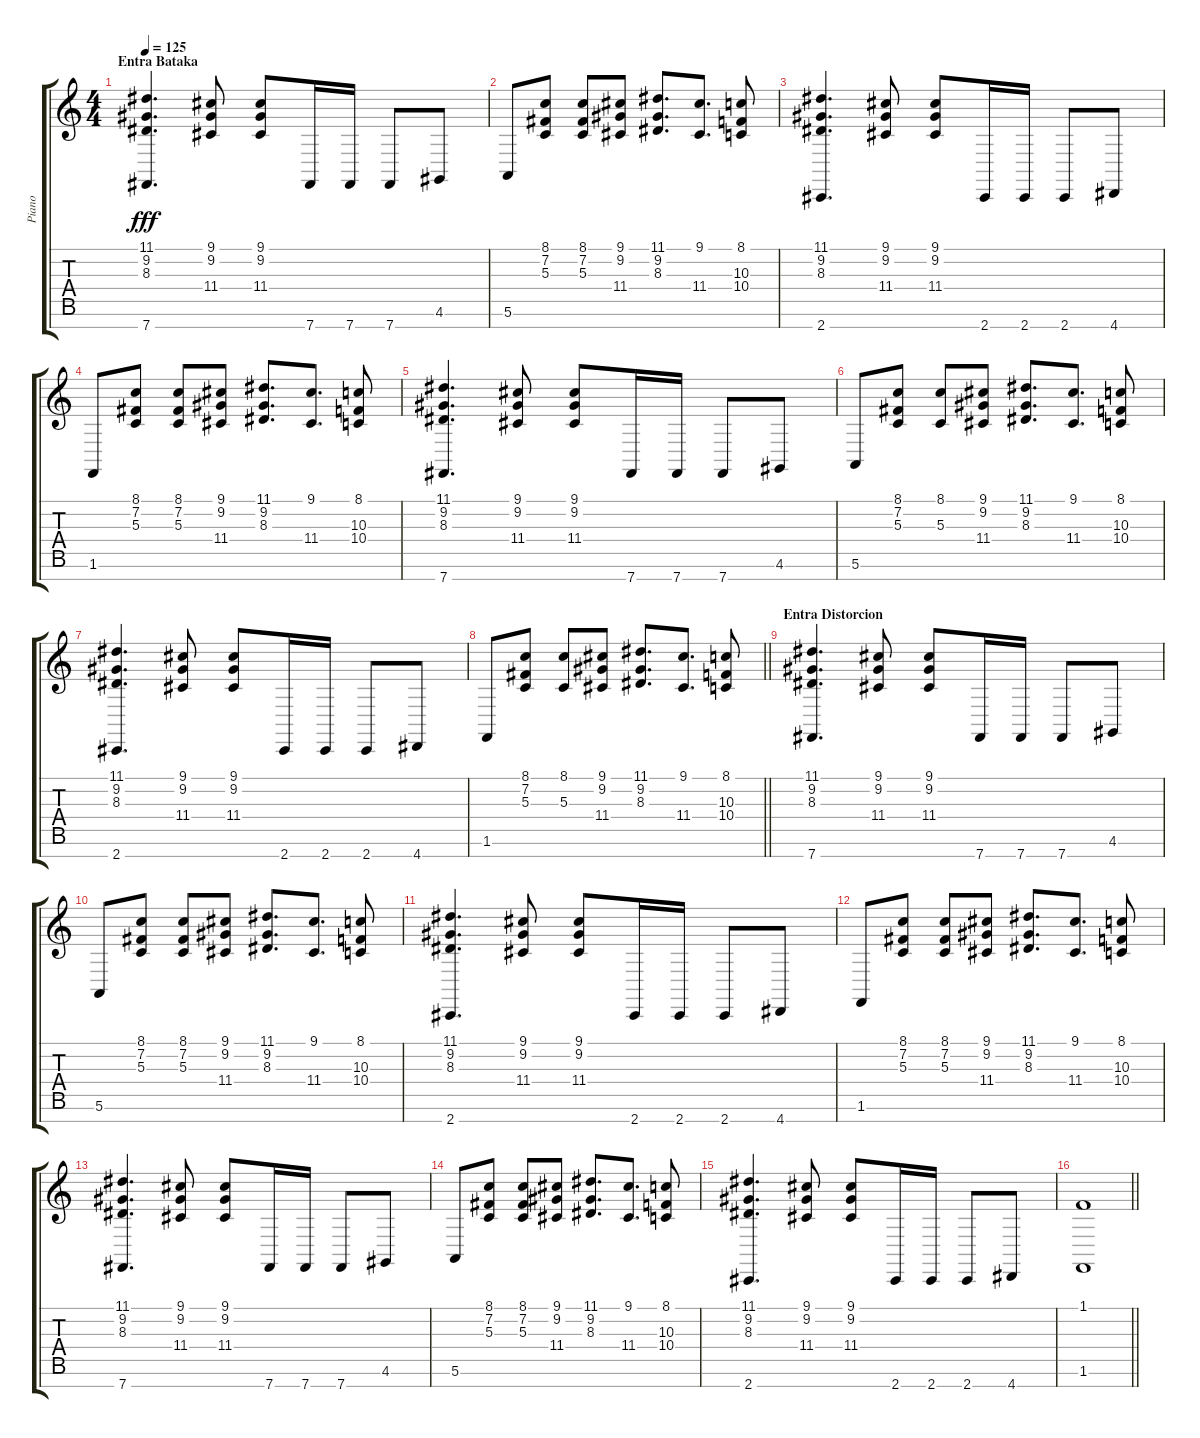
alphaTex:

\track ("Piano" "Piano") {instrument brightacousticpiano}
\staff {score tabs}
\tuning (E4 B3 G3 D3 A2 E2 B1) {hide}
\ts (4 4)
\section ("" "Entra Bataka")
\tempo 125
\clef g2
\ks c
(11.1 9.2 8.3 7.7).4{d dy fff} (9.1 9.2 11.4).8 (9.1 9.2 11.4).8 7.7.16 7.7.16 7.7.8 4.6.8 |
5.6.8 (8.1 7.2 5.3).8 (8.1 7.2 5.3).8 (9.1 9.2 11.4).8 (11.1 9.2 8.3).8{d} (9.1 11.4).8{d} (8.1 10.3 10.4).8 |
(11.1 9.2 8.3 2.7).4{d} (9.1 9.2 11.4).8 (9.1 9.2 11.4).8 2.7.16 2.7.16 2.7.8 4.7.8 |
1.6.8 (8.1 7.2 5.3).8 (8.1 7.2 5.3).8 (9.1 9.2 11.4).8 (11.1 9.2 8.3).8{d} (9.1 11.4).8{d} (8.1 10.3 10.4).8 |
(11.1 9.2 8.3 7.7).4{d} (9.1 9.2 11.4).8 (9.1 9.2 11.4).8 7.7.16 7.7.16 7.7.8 4.6.8 |
5.6.8 (8.1 7.2 5.3).8 (8.1 5.3).8 (9.1 9.2 11.4).8 (11.1 9.2 8.3).8{d} (9.1 11.4).8{d} (8.1 10.3 10.4).8 |
(11.1 9.2 8.3 2.7).4{d} (9.1 9.2 11.4).8 (9.1 9.2 11.4).8 2.7.16 2.7.16 2.7.8 4.7.8 |
\barLineRight lightlight
1.6.8 (8.1 7.2 5.3).8 (8.1 5.3).8 (9.1 9.2 11.4).8 (11.1 9.2 8.3).8{d} (9.1 11.4).8{d} (8.1 10.3 10.4).8 |
\section ("" "Entra Distorcion")
(11.1 9.2 8.3 7.7).4{d} (9.1 9.2 11.4).8 (9.1 9.2 11.4).8 7.7.16 7.7.16 7.7.8 4.6.8 |
5.6.8 (8.1 7.2 5.3).8 (8.1 7.2 5.3).8 (9.1 9.2 11.4).8 (11.1 9.2 8.3).8{d} (9.1 11.4).8{d} (8.1 10.3 10.4).8 |
(11.1 9.2 8.3 2.7).4{d} (9.1 9.2 11.4).8 (9.1 9.2 11.4).8 2.7.16 2.7.16 2.7.8 4.7.8 |
1.6.8 (8.1 7.2 5.3).8 (8.1 7.2 5.3).8 (9.1 9.2 11.4).8 (11.1 9.2 8.3).8{d} (9.1 11.4).8{d} (8.1 10.3 10.4).8 |
(11.1 9.2 8.3 7.7).4{d} (9.1 9.2 11.4).8 (9.1 9.2 11.4).8 7.7.16 7.7.16 7.7.8 4.6.8 |
5.6.8 (8.1 7.2 5.3).8 (8.1 7.2 5.3).8 (9.1 9.2 11.4).8 (11.1 9.2 8.3).8{d} (9.1 11.4).8{d} (8.1 10.3 10.4).8 |
(11.1 9.2 8.3 2.7).4{d} (9.1 9.2 11.4).8 (9.1 9.2 11.4).8 2.7.16 2.7.16 2.7.8 4.7.8 |
\barLineRight lightlight
(1.1 1.6).1
